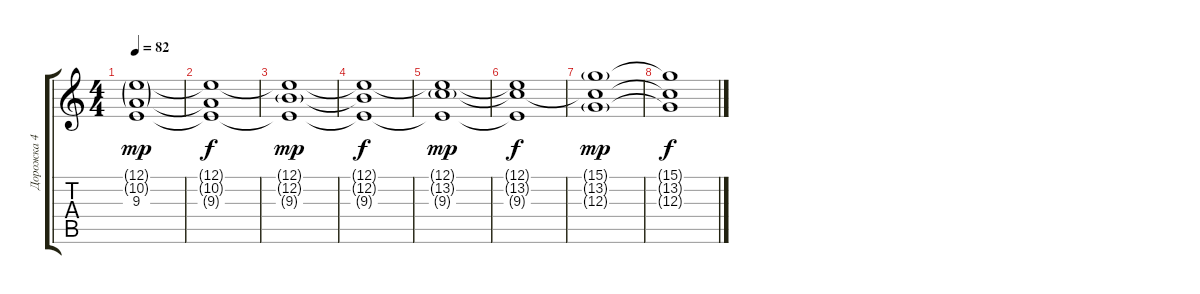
\track ("Дорожка 4" "Дорожка 4") {instrument choiraahs}
\staff {score tabs}
\tuning (E4 B3 G3 D3 A2 E2) {hide}
\ts (4 4)
\tempo 82
\clef g2
\ks c
(12.1{g} 10.2{g} 9.3{t}).1{dy mp} |
(12.1{t} 10.2{t} 9.3{t}).1{dy f} |
(12.1{t} 12.2{g} 9.3{t}).1{dy mp} |
(12.1{t} 12.2{t} 9.3{t}).1{dy f} |
(12.1{t} 13.2{g} 9.3{t}).1{dy mp} |
(12.1{t} 13.2{t} 9.3{t}).1{dy f} |
(15.1{g} 13.2{t} 12.3{g}).1{dy mp} |
(15.1{t} 13.2{t} 12.3{t}).1{dy f}
